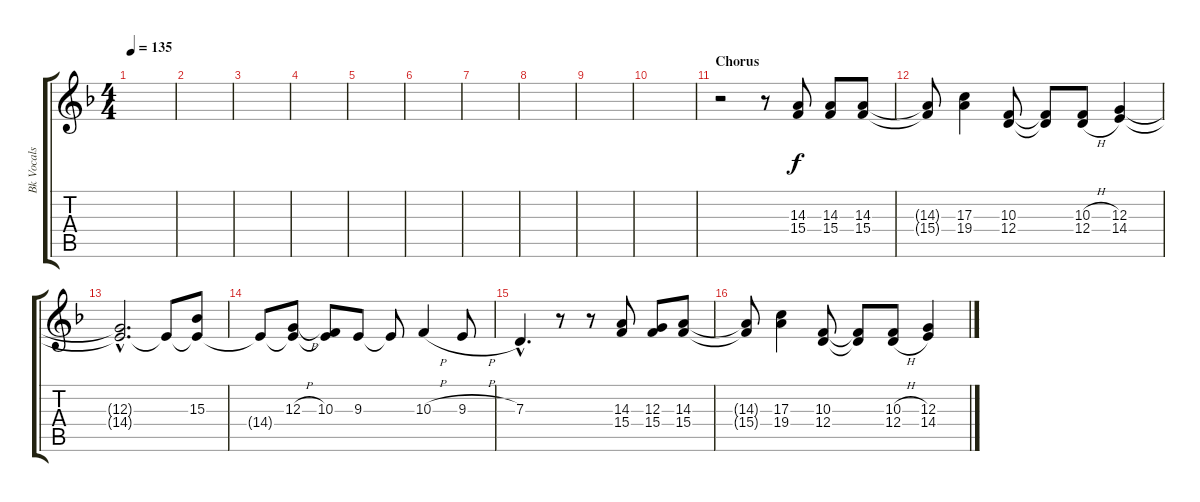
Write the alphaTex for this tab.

\track ("Bk Vocals" "Bk Vocals") {instrument panflute}
\staff {score tabs}
\tuning (E4 B3 G3 D3 A2 E2) {hide}
\ts (4 4)
\tempo 135
\clef g2
\ks f
|
|
|
|
|
|
|
|
|
|
\section ("" "Chorus")
r.2 r.8 (14.3 15.4).8 (14.3 15.4).8 (14.3 15.4).8 |
(14.3{t} 15.4{t}).8 (17.3 19.4).4 (10.3 12.4).8 (10.3{t} 12.4{t}).8 (10.3{h} 12.4{h}).8 (12.3 14.4).4 |
(12.3{hac t} 14.4{hac t}).2{d} 14.4{t}.8 (15.3 14.4{t}).8 |
14.4{t}.8 (12.3{h} 14.4{t}).8 (10.3 14.4{t}).8 9.3.8 9.3{t}.8 10.3{h}.4 9.3{h}.8 |
7.3{hac}.4{d} r.8 r.8 (14.3 15.4).8 (12.3 15.4).8 (14.3 15.4).8 |
(14.3{t} 15.4{t}).8 (17.3 19.4).4 (10.3 12.4).8 (10.3{t} 12.4{t}).8 (10.3{h} 12.4{h}).8 (12.3 14.4).4
